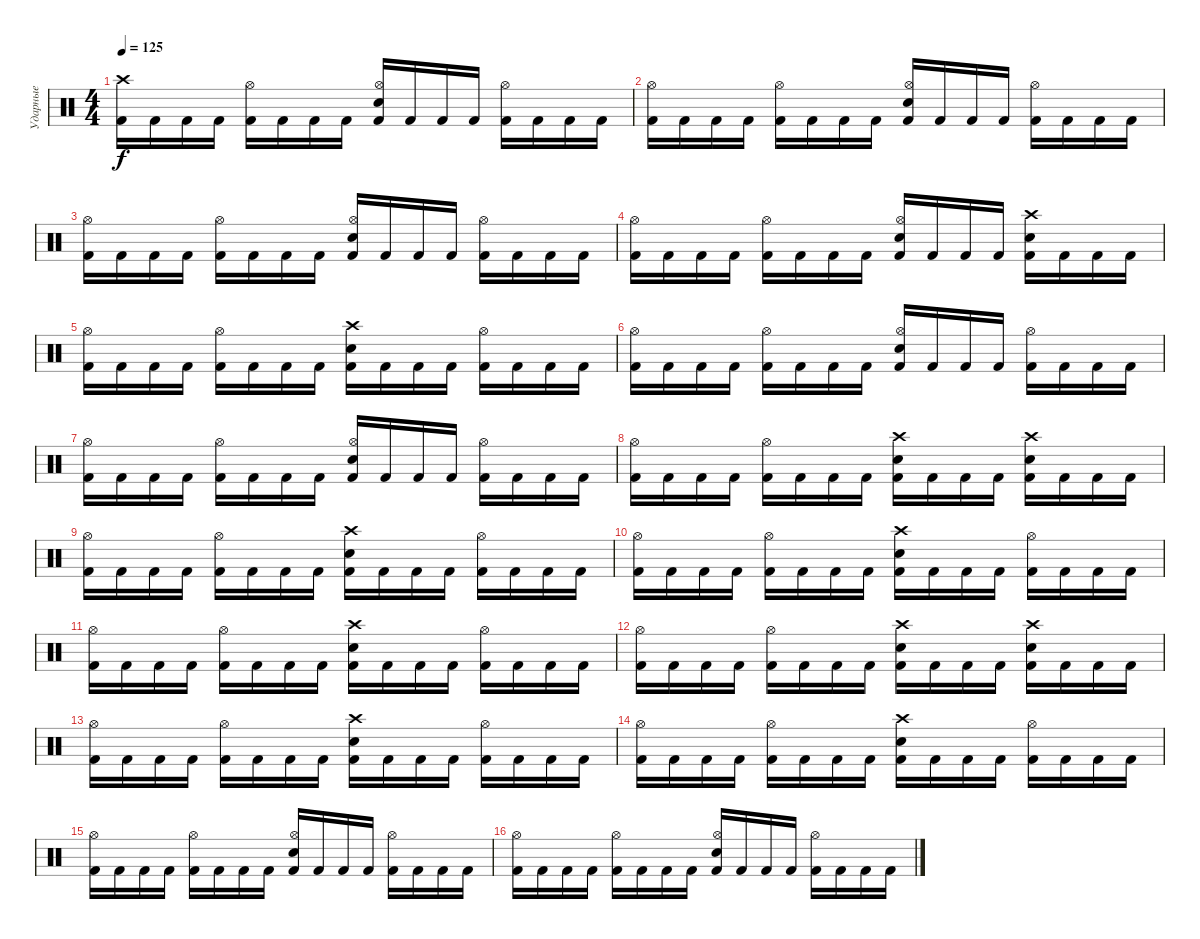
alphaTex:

\track ("Ударные" "Ударные") {instrument percussion}
\staff {score}
\articulation defaults
\ts (4 4)
\tempo 125
\clef neutral
\ks c
("Crash high (hit)" "Kick (hit) 2").16{dy f} "Kick (hit) 2".16 "Kick (hit) 2".16 "Kick (hit) 2".16 ("Hi-Hat (open)" "Kick (hit) 2").16 "Kick (hit) 2".16 "Kick (hit) 2".16 "Kick (hit) 2".16 ("Hi-Hat (open)" "Electric Snare (hit)" "Kick (hit) 2").16 "Kick (hit) 2".16 "Kick (hit) 2".16 "Kick (hit) 2".16 ("Hi-Hat (open)" "Kick (hit) 2").16 "Kick (hit) 2".16 "Kick (hit) 2".16 "Kick (hit) 2".16 |
("Hi-Hat (open)" "Kick (hit) 2").16 "Kick (hit) 2".16 "Kick (hit) 2".16 "Kick (hit) 2".16 ("Hi-Hat (open)" "Kick (hit) 2").16 "Kick (hit) 2".16 "Kick (hit) 2".16 "Kick (hit) 2".16 ("Hi-Hat (open)" "Electric Snare (hit)" "Kick (hit) 2").16 "Kick (hit) 2".16 "Kick (hit) 2".16 "Kick (hit) 2".16 ("Hi-Hat (open)" "Kick (hit) 2").16 "Kick (hit) 2".16 "Kick (hit) 2".16 "Kick (hit) 2".16 |
("Hi-Hat (open)" "Kick (hit) 2").16 "Kick (hit) 2".16 "Kick (hit) 2".16 "Kick (hit) 2".16 ("Hi-Hat (open)" "Kick (hit) 2").16 "Kick (hit) 2".16 "Kick (hit) 2".16 "Kick (hit) 2".16 ("Hi-Hat (open)" "Electric Snare (hit)" "Kick (hit) 2").16 "Kick (hit) 2".16 "Kick (hit) 2".16 "Kick (hit) 2".16 ("Hi-Hat (open)" "Kick (hit) 2").16 "Kick (hit) 2".16 "Kick (hit) 2".16 "Kick (hit) 2".16 |
("Hi-Hat (open)" "Kick (hit) 2").16 "Kick (hit) 2".16 "Kick (hit) 2".16 "Kick (hit) 2".16 ("Hi-Hat (open)" "Kick (hit) 2").16 "Kick (hit) 2".16 "Kick (hit) 2".16 "Kick (hit) 2".16 ("Hi-Hat (open)" "Electric Snare (hit)" "Kick (hit) 2").16 "Kick (hit) 2".16 "Kick (hit) 2".16 "Kick (hit) 2".16 ("Crash high (hit)" "Electric Snare (hit)" "Kick (hit) 2").16 "Kick (hit) 2".16 "Kick (hit) 2".16 "Kick (hit) 2".16 |
("Hi-Hat (open)" "Kick (hit) 2").16 "Kick (hit) 2".16 "Kick (hit) 2".16 "Kick (hit) 2".16 ("Hi-Hat (open)" "Kick (hit) 2").16 "Kick (hit) 2".16 "Kick (hit) 2".16 "Kick (hit) 2".16 ("Crash high (hit)" "Electric Snare (hit)" "Kick (hit) 2").16 "Kick (hit) 2".16 "Kick (hit) 2".16 "Kick (hit) 2".16 ("Hi-Hat (open)" "Kick (hit) 2").16 "Kick (hit) 2".16 "Kick (hit) 2".16 "Kick (hit) 2".16 |
("Hi-Hat (open)" "Kick (hit) 2").16 "Kick (hit) 2".16 "Kick (hit) 2".16 "Kick (hit) 2".16 ("Hi-Hat (open)" "Kick (hit) 2").16 "Kick (hit) 2".16 "Kick (hit) 2".16 "Kick (hit) 2".16 ("Hi-Hat (open)" "Electric Snare (hit)" "Kick (hit) 2").16 "Kick (hit) 2".16 "Kick (hit) 2".16 "Kick (hit) 2".16 ("Hi-Hat (open)" "Kick (hit) 2").16 "Kick (hit) 2".16 "Kick (hit) 2".16 "Kick (hit) 2".16 |
("Hi-Hat (open)" "Kick (hit) 2").16 "Kick (hit) 2".16 "Kick (hit) 2".16 "Kick (hit) 2".16 ("Hi-Hat (open)" "Kick (hit) 2").16 "Kick (hit) 2".16 "Kick (hit) 2".16 "Kick (hit) 2".16 ("Hi-Hat (open)" "Electric Snare (hit)" "Kick (hit) 2").16 "Kick (hit) 2".16 "Kick (hit) 2".16 "Kick (hit) 2".16 ("Hi-Hat (open)" "Kick (hit) 2").16 "Kick (hit) 2".16 "Kick (hit) 2".16 "Kick (hit) 2".16 |
("Hi-Hat (open)" "Kick (hit) 2").16 "Kick (hit) 2".16 "Kick (hit) 2".16 "Kick (hit) 2".16 ("Hi-Hat (open)" "Kick (hit) 2").16 "Kick (hit) 2".16 "Kick (hit) 2".16 "Kick (hit) 2".16 ("Crash high (hit)" "Electric Snare (hit)" "Kick (hit) 2").16 "Kick (hit) 2".16 "Kick (hit) 2".16 "Kick (hit) 2".16 ("Crash high (hit)" "Electric Snare (hit)" "Kick (hit) 2").16 "Kick (hit) 2".16 "Kick (hit) 2".16 "Kick (hit) 2".16 |
("Hi-Hat (open)" "Kick (hit) 2").16 "Kick (hit) 2".16 "Kick (hit) 2".16 "Kick (hit) 2".16 ("Hi-Hat (open)" "Kick (hit) 2").16 "Kick (hit) 2".16 "Kick (hit) 2".16 "Kick (hit) 2".16 ("Crash high (hit)" "Electric Snare (hit)" "Kick (hit) 2").16 "Kick (hit) 2".16 "Kick (hit) 2".16 "Kick (hit) 2".16 ("Hi-Hat (open)" "Kick (hit) 2").16 "Kick (hit) 2".16 "Kick (hit) 2".16 "Kick (hit) 2".16 |
("Hi-Hat (open)" "Kick (hit) 2").16 "Kick (hit) 2".16 "Kick (hit) 2".16 "Kick (hit) 2".16 ("Hi-Hat (open)" "Kick (hit) 2").16 "Kick (hit) 2".16 "Kick (hit) 2".16 "Kick (hit) 2".16 ("Crash high (hit)" "Electric Snare (hit)" "Kick (hit) 2").16 "Kick (hit) 2".16 "Kick (hit) 2".16 "Kick (hit) 2".16 ("Hi-Hat (open)" "Kick (hit) 2").16 "Kick (hit) 2".16 "Kick (hit) 2".16 "Kick (hit) 2".16 |
("Hi-Hat (open)" "Kick (hit) 2").16 "Kick (hit) 2".16 "Kick (hit) 2".16 "Kick (hit) 2".16 ("Hi-Hat (open)" "Kick (hit) 2").16 "Kick (hit) 2".16 "Kick (hit) 2".16 "Kick (hit) 2".16 ("Crash high (hit)" "Electric Snare (hit)" "Kick (hit) 2").16 "Kick (hit) 2".16 "Kick (hit) 2".16 "Kick (hit) 2".16 ("Hi-Hat (open)" "Kick (hit) 2").16 "Kick (hit) 2".16 "Kick (hit) 2".16 "Kick (hit) 2".16 |
("Hi-Hat (open)" "Kick (hit) 2").16 "Kick (hit) 2".16 "Kick (hit) 2".16 "Kick (hit) 2".16 ("Hi-Hat (open)" "Kick (hit) 2").16 "Kick (hit) 2".16 "Kick (hit) 2".16 "Kick (hit) 2".16 ("Crash high (hit)" "Electric Snare (hit)" "Kick (hit) 2").16 "Kick (hit) 2".16 "Kick (hit) 2".16 "Kick (hit) 2".16 ("Crash high (hit)" "Electric Snare (hit)" "Kick (hit) 2").16 "Kick (hit) 2".16 "Kick (hit) 2".16 "Kick (hit) 2".16 |
("Hi-Hat (open)" "Kick (hit) 2").16 "Kick (hit) 2".16 "Kick (hit) 2".16 "Kick (hit) 2".16 ("Hi-Hat (open)" "Kick (hit) 2").16 "Kick (hit) 2".16 "Kick (hit) 2".16 "Kick (hit) 2".16 ("Crash high (hit)" "Electric Snare (hit)" "Kick (hit) 2").16 "Kick (hit) 2".16 "Kick (hit) 2".16 "Kick (hit) 2".16 ("Hi-Hat (open)" "Kick (hit) 2").16 "Kick (hit) 2".16 "Kick (hit) 2".16 "Kick (hit) 2".16 |
("Hi-Hat (open)" "Kick (hit) 2").16 "Kick (hit) 2".16 "Kick (hit) 2".16 "Kick (hit) 2".16 ("Hi-Hat (open)" "Kick (hit) 2").16 "Kick (hit) 2".16 "Kick (hit) 2".16 "Kick (hit) 2".16 ("Crash high (hit)" "Electric Snare (hit)" "Kick (hit) 2").16 "Kick (hit) 2".16 "Kick (hit) 2".16 "Kick (hit) 2".16 ("Hi-Hat (open)" "Kick (hit) 2").16 "Kick (hit) 2".16 "Kick (hit) 2".16 "Kick (hit) 2".16 |
("Hi-Hat (open)" "Kick (hit) 2").16 "Kick (hit) 2".16 "Kick (hit) 2".16 "Kick (hit) 2".16 ("Hi-Hat (open)" "Kick (hit) 2").16 "Kick (hit) 2".16 "Kick (hit) 2".16 "Kick (hit) 2".16 ("Hi-Hat (open)" "Electric Snare (hit)" "Kick (hit) 2").16 "Kick (hit) 2".16 "Kick (hit) 2".16 "Kick (hit) 2".16 ("Hi-Hat (open)" "Kick (hit) 2").16 "Kick (hit) 2".16 "Kick (hit) 2".16 "Kick (hit) 2".16 |
("Hi-Hat (open)" "Kick (hit) 2").16 "Kick (hit) 2".16 "Kick (hit) 2".16 "Kick (hit) 2".16 ("Hi-Hat (open)" "Kick (hit) 2").16 "Kick (hit) 2".16 "Kick (hit) 2".16 "Kick (hit) 2".16 ("Hi-Hat (open)" "Electric Snare (hit)" "Kick (hit) 2").16 "Kick (hit) 2".16 "Kick (hit) 2".16 "Kick (hit) 2".16 ("Hi-Hat (open)" "Kick (hit) 2").16 "Kick (hit) 2".16 "Kick (hit) 2".16 "Kick (hit) 2".16
